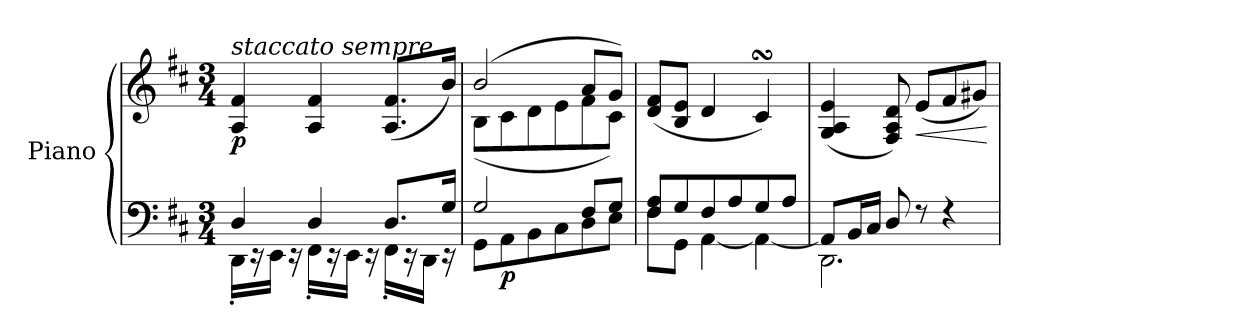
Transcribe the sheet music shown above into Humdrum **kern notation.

**kern	**kern	**dynam
*part1	*part1	*part1
*staff2	*staff1	*staff1/2
*I"Piano	*	*
*I'Pno.	*	*
*clefF4	*clefG2	*
*k[f#c#]	*k[f#c#]	*
*M3/4	*M3/4	*
=1	=1	=1
*^	*	*
!	!	!LO:TX:a:i:t=staccato sempre	!
!	!	!	!LO:DY:b
4D/	16DD'\LL	4A/ 4f#/	p
.	16r	.	.
.	16EE\JJ	.	.
.	16r	.	.
4D/	16FF#'\LL	4A/ 4f#/	.
.	16r	.	.
.	16EE\JJ	.	.
.	16r	.	.
8.D/L	16FF#'\LL	(<8.A/ 8.f#/L	.
.	16r	.	.
.	16DD\JJ	.	.
16G/Jk	16r	16b/Jk)	.
=2	=2	=2	=2
*	*	*^	*
!	!	!	!	!LO:DY:b=2
!	!	!	!	!LO:DY:n=1:a
2G/	8GG\L	(>2b/	(<8B\L	sf sf
!	!	!	!	!LO:DY:n=2:b=2
.	8AA\	.	8c#\	p
.	8BB\	.	8d\	.
.	8C#\	.	8e\	.
8F#/L	8D\	8a/L	8f#\	.
8G/J	8E\J	8g/J)	8c#\J)	.
*	*	*v	*v	*
=3	=3	=3	=3
8F#/ 8A/L	8F#\L	(<8d/ 8f#/L	.
8G/	8GG\J	8B/ 8e/J	.
8F#/	[4AA\	4d/	.
8A/	.	.	.
8G/	4AA\_	4c#sSsS/)	.
8A/J	.	.	.
=4	=4	=4	=4
8AA/L]	2.DD\	(<4G/ 4A/ 4e/	.
16BB/L	.	.	.
16C#/JJ	.	.	.
8D/	.	8F#/ 8A/ 8d/)	.
!	!	!	!LO:HP:b
8r	.	(<8e/L	<
4r	.	8f#/	.
.	.	8g#X/J)	.
*v	*v	*	*
.	.	[
=	=	=
*-	*-	*-
